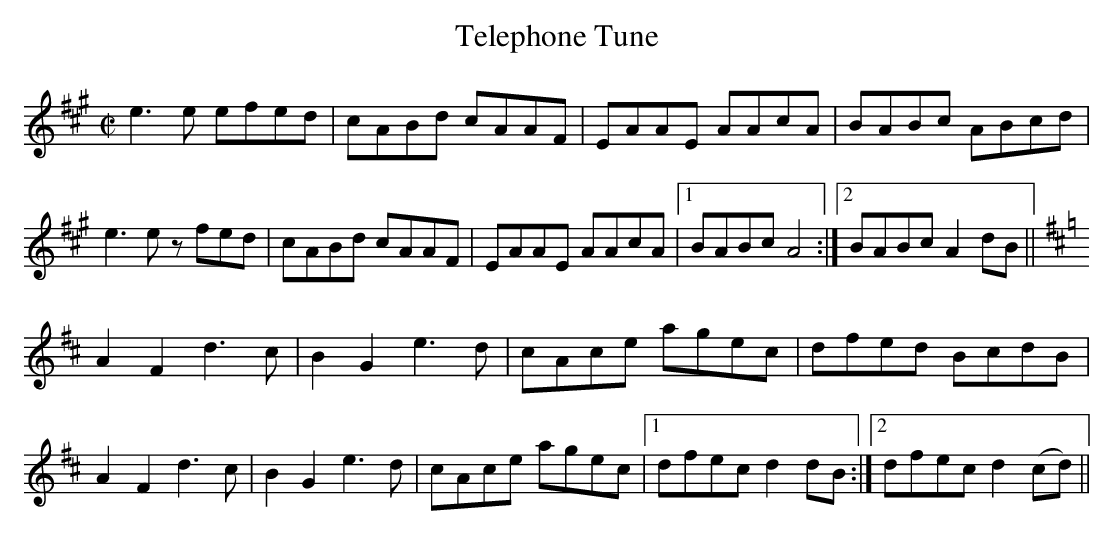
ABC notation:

X:1
T:Telephone Tune
M:C|
L:1/8
K:A
e3 e efed|cABd cAAF|EAAE AAcA|BABc ABcd|
e3 e zfed|cABd cAAF|EAAE AAcA|1BABc A4:|2 BABc A2 dB||
K:D
A2F2 d3c|B2G2 e3d|cAce agec|dfed BcdB|
A2F2 d3c|B2G2 e3d|cAce agec|1 dfec d2 dB:|2 dfec d2 (cd)||
